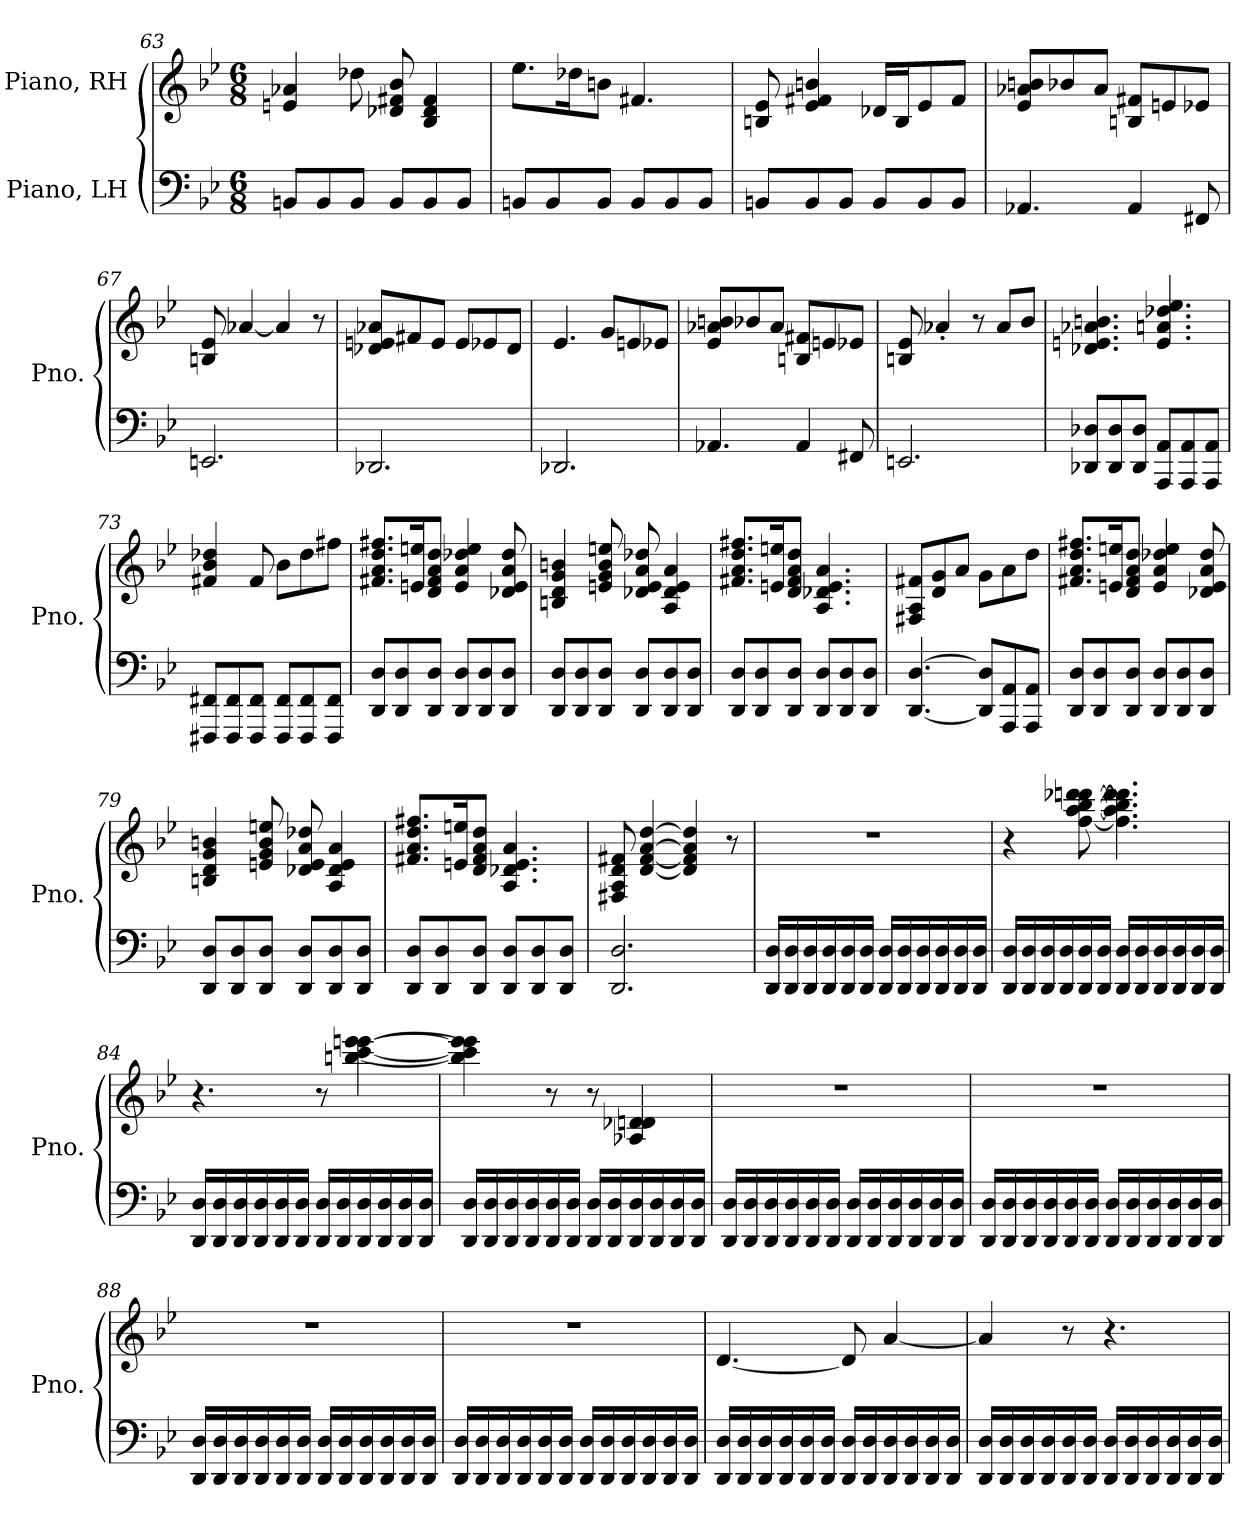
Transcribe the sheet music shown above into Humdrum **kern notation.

**kern	**kern
*part2	*part1
*staff2	*staff1
*I"Piano, LH	*I"Piano, RH
*I'Pno.	*I'Pno.
*clefF4	*clefG2
*k[b-e-]	*k[b-e-]
*M6/8	*M6/8
=63	=63
8BBn/L	4en/ 4a-X/
8BB/	.
8BB/J	8dd-X\
8BB/L	8d-X/ 8f#X/ 8b-/
8BB/	4B-/ 4d-/ 4f#/
8BB/J	.
!!LO:LB:g=z
=64	=64
8BBn/L	8.ee-\L
8BB/	.
.	16dd-X\K
8BB/J	8bn\J
8BB/L	4.f#X/
8BB/	.
8BB/J	.
=65	=65
8BBn/L	8Bn/ 8e-/
8BB/	4e-/ 4f#X/ 4bn/
8BB/J	.
8BB/L	16d-X/LL
.	16B/J
8BB/	8e-/
8BB/J	8f#/J
=66	=66
4.AA-X/	8e-/ 8a-X/ 8bn/L
.	8b-X/
.	8a-/J
4AA-/	8Bn/ 8f#X/L
.	8en/
8FF#X/	8e-X/J
=67	=67
2.EEn/	8Bn/ 8e-/
.	[4a-X/
.	4a-/]
.	8r
!!LO:PB:g=z
=68	=68
2.DD-X/	8d-X/ 8en/ 8a-X/L
.	8f#X/
.	8e/J
.	8e/L
.	8e-X/
.	8d-/J
=69	=69
2.DD-X/	4.e-/
.	8g/L
.	8en/
.	8e-X/J
=70	=70
4.AA-X/	8e-/ 8a-X/ 8bn/L
.	8b-X/
.	8a-/J
4AA-/	8Bn/ 8f#X/L
.	8en/
8FF#X/	8e-X/J
=71	=71
2.EEn/	8Bn/ 8e-/
.	4a-X'/
.	8r
.	8a-/L
.	8b-/J
!!LO:LB:g=z
=72	=72
8DD-X/ 8D-X/L	4.d-X/ 4.en/ 4.a-X/ 4.bn/
8DD-/ 8D-/	.
8DD-/ 8D-/J	.
8AAA/ 8AA/L	4.e/ 4.an/ 4.dd-X/ 4.ee-/
8AAA/ 8AA/	.
8AAA/ 8AA/J	.
=73	=73
8FFF#X/ 8FF#X/L	4f#X/ 4b-/ 4dd-X/
8FFF#/ 8FF#/	.
8FFF#/ 8FF#/J	8f#/
8FFF#/ 8FF#/L	8b-\L
8FFF#/ 8FF#/	8dd-\
8FFF#/ 8FF#/J	8ff#X\J
=74	=74
8DD/ 8D/L	8.f#X/ 8.a/ 8.dd/ 8.ff#X/L
8DD/ 8D/	.
.	16en/ 16een/K
8DD/ 8D/J	8d/ 8f#/ 8a/ 8dd/J
8DD/ 8D/L	4e/ 4a/ 4dd-X/ 4ee/
8DD/ 8D/	.
8DD/ 8D/J	8d-X/ 8e/ 8a/ 8dd-/
=75	=75
8DD/ 8D/L	4Bn/ 4d/ 4g/ 4bn/
8DD/ 8D/	.
8DD/ 8D/J	8en/ 8g/ 8b/ 8een/
8DD/ 8D/L	8d-X/ 8e/ 8a/ 8dd-X/
8DD/ 8D/	4A/ 4d-/ 4e/ 4a/
8DD/ 8D/J	.
!!LO:LB:g=z
=76	=76
8DD/ 8D/L	8.f#X/ 8.a/ 8.dd/ 8.ff#X/L
8DD/ 8D/	.
.	16en/ 16een/K
8DD/ 8D/J	8d/ 8f#/ 8a/ 8dd/J
8DD/ 8D/L	4.A/ 4.d-X/ 4.e/ 4.a/
8DD/ 8D/	.
8DD/ 8D/J	.
=77	=77
[4.DD/ [4.D/	8F#X/ 8A/ 8f#X/L
.	8d/ 8g/
.	8a/J
8DD/] 8D/]L	8g\L
8AAA/ 8AA/	8a\
8AAA/ 8AA/J	8dd\J
=78	=78
8DD/ 8D/L	8.f#X/ 8.a/ 8.dd/ 8.ff#X/L
8DD/ 8D/	.
.	16en/ 16een/K
8DD/ 8D/J	8d/ 8f#/ 8a/ 8dd/J
8DD/ 8D/L	4e/ 4a/ 4dd-X/ 4ee/
8DD/ 8D/	.
8DD/ 8D/J	8d-X/ 8e/ 8a/ 8dd-/
=79	=79
8DD/ 8D/L	4Bn/ 4d/ 4g/ 4bn/
8DD/ 8D/	.
8DD/ 8D/J	8en/ 8g/ 8b/ 8een/
8DD/ 8D/L	8d-X/ 8e/ 8a/ 8dd-X/
8DD/ 8D/	4A/ 4d-/ 4e/ 4a/
8DD/ 8D/J	.
!!LO:LB:g=z
=80	=80
8DD/ 8D/L	8.f#X/ 8.a/ 8.dd/ 8.ff#X/L
8DD/ 8D/	.
.	16en/ 16een/K
8DD/ 8D/J	8d/ 8f#/ 8a/ 8dd/J
8DD/ 8D/L	4.A/ 4.d-X/ 4.e/ 4.a/
8DD/ 8D/	.
8DD/ 8D/J	.
=81	=81
2.DD/ 2.D/	8F#X/ 8A/ 8d/ 8f#X/
.	[4d/ [4f#/ [4a/ [4dd/
.	4d/] 4f#/] 4a/] 4dd/]
.	8r
=82	=82
16DD/ 16D/LL	2.r
16DD/ 16D/	.
16DD/ 16D/	.
16DD/ 16D/	.
16DD/ 16D/	.
16DD/ 16D/JJ	.
16DD/ 16D/LL	.
16DD/ 16D/	.
16DD/ 16D/	.
16DD/ 16D/	.
16DD/ 16D/	.
16DD/ 16D/JJ	.
!!LO:LB:g=z
=83	=83
16DD/ 16D/LL	4r
16DD/ 16D/	.
16DD/ 16D/	.
16DD/ 16D/	.
16DD/ 16D/	[8ff\ [8aa\ [8bb-\ [8ddd-X\ [8dddn\
16DD/ 16D/JJ	.
16DD/ 16D/LL	4.ff\] 4.aa\] 4.bb-\] 4.ddd-\] 4.ddd\]
16DD/ 16D/	.
16DD/ 16D/	.
16DD/ 16D/	.
16DD/ 16D/	.
16DD/ 16D/JJ	.
=84	=84
16DD/ 16D/LL	4.r
16DD/ 16D/	.
16DD/ 16D/	.
16DD/ 16D/	.
16DD/ 16D/	.
16DD/ 16D/JJ	.
16DD/ 16D/LL	8r
16DD/ 16D/	.
16DD/ 16D/	[4bbn\ [4ccc\ [4eee-\ [4eeen\
16DD/ 16D/	.
16DD/ 16D/	.
16DD/ 16D/JJ	.
!!LO:LB:g=z
=85	=85
16DD/ 16D/LL	4bb\] 4ccc\] 4eee-\] 4eee\]
16DD/ 16D/	.
16DD/ 16D/	.
16DD/ 16D/	.
16DD/ 16D/	8r
16DD/ 16D/JJ	.
16DD/ 16D/LL	8r
16DD/ 16D/	.
16DD/ 16D/	4A-X/ 4d-X/ 4dn/
16DD/ 16D/	.
16DD/ 16D/	.
16DD/ 16D/JJ	.
=86	=86
16DD/ 16D/LL	2.r
16DD/ 16D/	.
16DD/ 16D/	.
16DD/ 16D/	.
16DD/ 16D/	.
16DD/ 16D/JJ	.
16DD/ 16D/LL	.
16DD/ 16D/	.
16DD/ 16D/	.
16DD/ 16D/	.
16DD/ 16D/	.
16DD/ 16D/JJ	.
!!LO:PB:g=z
=87	=87
16DD/ 16D/LL	2.r
16DD/ 16D/	.
16DD/ 16D/	.
16DD/ 16D/	.
16DD/ 16D/	.
16DD/ 16D/JJ	.
16DD/ 16D/LL	.
16DD/ 16D/	.
16DD/ 16D/	.
16DD/ 16D/	.
16DD/ 16D/	.
16DD/ 16D/JJ	.
=88	=88
16DD/ 16D/LL	2.r
16DD/ 16D/	.
16DD/ 16D/	.
16DD/ 16D/	.
16DD/ 16D/	.
16DD/ 16D/JJ	.
16DD/ 16D/LL	.
16DD/ 16D/	.
16DD/ 16D/	.
16DD/ 16D/	.
16DD/ 16D/	.
16DD/ 16D/JJ	.
!!LO:LB:g=z
=89	=89
16DD/ 16D/LL	2.r
16DD/ 16D/	.
16DD/ 16D/	.
16DD/ 16D/	.
16DD/ 16D/	.
16DD/ 16D/JJ	.
16DD/ 16D/LL	.
16DD/ 16D/	.
16DD/ 16D/	.
16DD/ 16D/	.
16DD/ 16D/	.
16DD/ 16D/JJ	.
=90	=90
16DD/ 16D/LL	[4.d/
16DD/ 16D/	.
16DD/ 16D/	.
16DD/ 16D/	.
16DD/ 16D/	.
16DD/ 16D/JJ	.
16DD/ 16D/LL	8d/]
16DD/ 16D/	.
16DD/ 16D/	[4a/
16DD/ 16D/	.
16DD/ 16D/	.
16DD/ 16D/JJ	.
!!LO:LB:g=z
=91	=91
16DD/ 16D/LL	4a/]
16DD/ 16D/	.
16DD/ 16D/	.
16DD/ 16D/	.
16DD/ 16D/	8r
16DD/ 16D/JJ	.
16DD/ 16D/LL	4.r
16DD/ 16D/	.
16DD/ 16D/	.
16DD/ 16D/	.
16DD/ 16D/	.
16DD/ 16D/JJ	.
=	=
*-	*-
